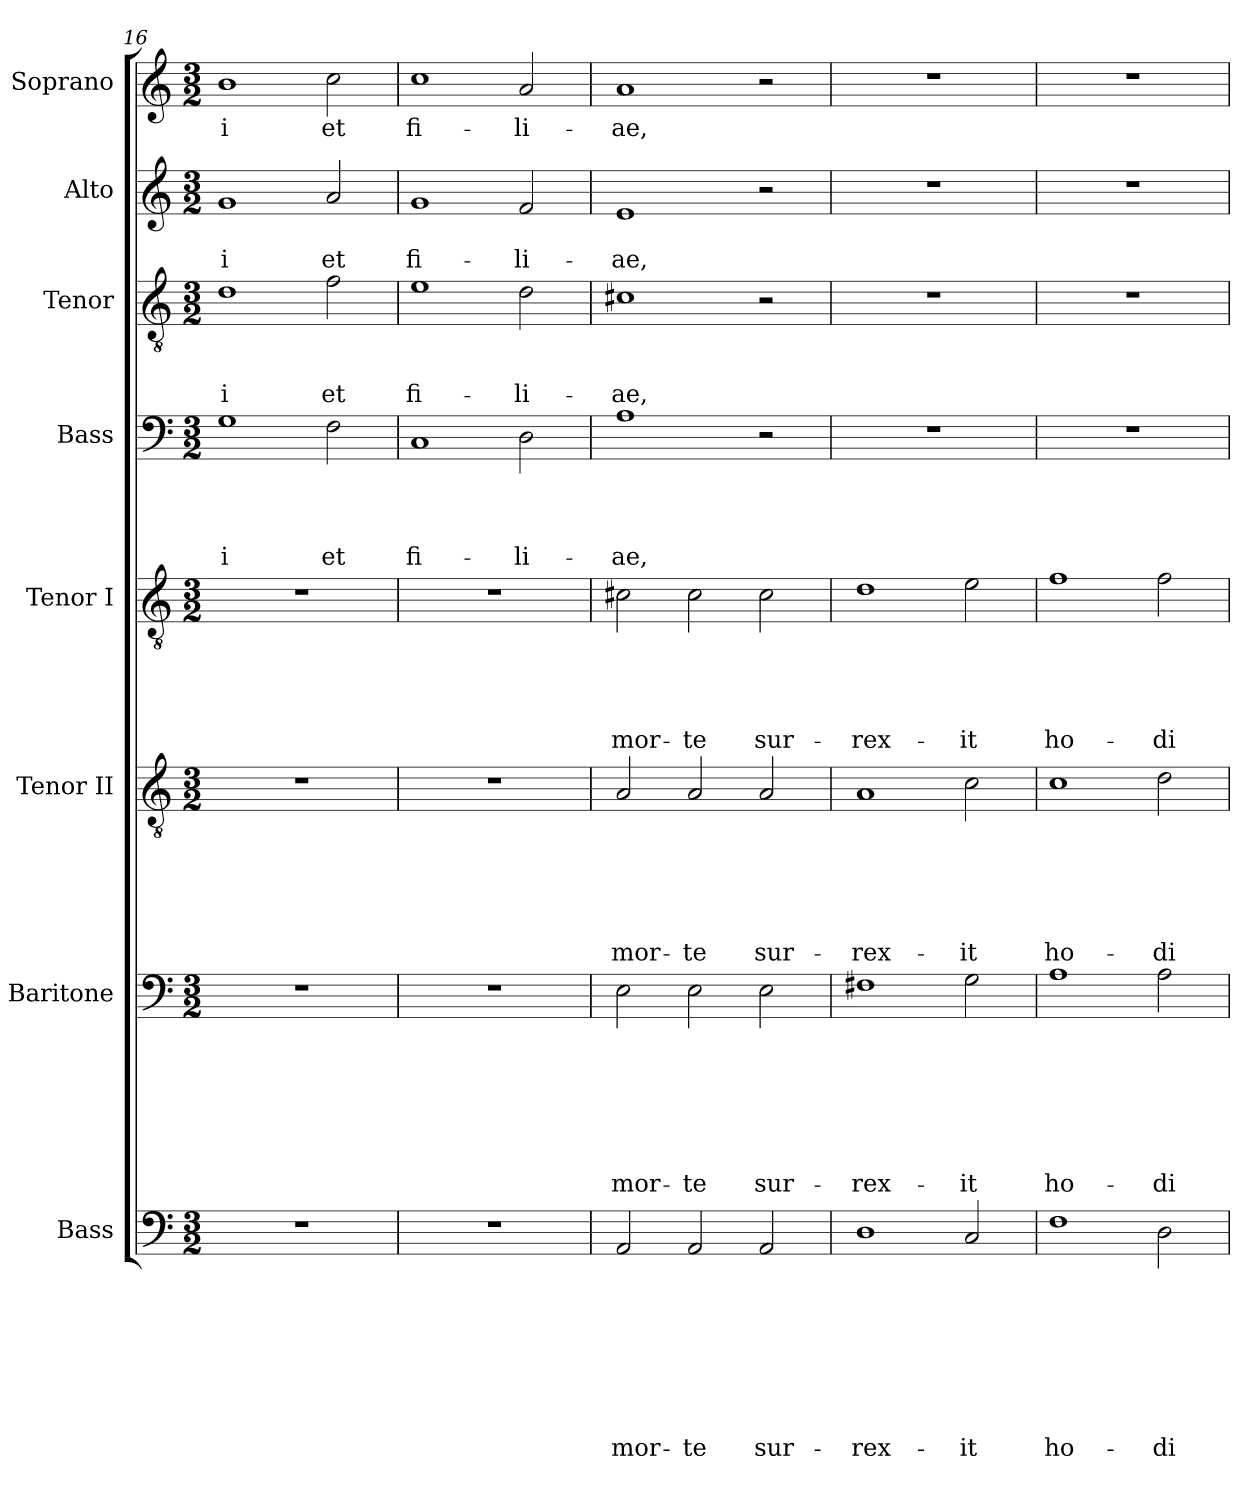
**kern	**text	**text	**text	**text	**text	**text	**text	**text	**kern	**text	**text	**text	**text	**text	**text	**text	**kern	**text	**text	**text	**text	**text	**text	**kern	**text	**text	**text	**text	**text	**kern	**text	**text	**text	**text	**kern	**text	**text	**text	**kern	**text	**text	**kern	**text
*part8	*part8	*part8	*part8	*part8	*part8	*part8	*part8	*part8	*part7	*part7	*part7	*part7	*part7	*part7	*part7	*part7	*part6	*part6	*part6	*part6	*part6	*part6	*part6	*part5	*part5	*part5	*part5	*part5	*part5	*part4	*part4	*part4	*part4	*part4	*part3	*part3	*part3	*part3	*part2	*part2	*part2	*part1	*part1
*staff8	*staff8	*staff8	*staff8	*staff8	*staff8	*staff8	*staff8	*staff8	*staff7	*staff7	*staff7	*staff7	*staff7	*staff7	*staff7	*staff7	*staff6	*staff6	*staff6	*staff6	*staff6	*staff6	*staff6	*staff5	*staff5	*staff5	*staff5	*staff5	*staff5	*staff4	*staff4	*staff4	*staff4	*staff4	*staff3	*staff3	*staff3	*staff3	*staff2	*staff2	*staff2	*staff1	*staff1
*I"Bass	*	*	*	*	*	*	*	*	*I"Baritone	*	*	*	*	*	*	*	*I"Tenor II	*	*	*	*	*	*	*I"Tenor I	*	*	*	*	*	*I"Bass	*	*	*	*	*I"Tenor	*	*	*	*I"Alto	*	*	*I"Soprano	*
*I'B	*	*	*	*	*	*	*	*	*I'B	*	*	*	*	*	*	*	*I'T II	*	*	*	*	*	*	*I'T I	*	*	*	*	*	*I'B	*	*	*	*	*I'T	*	*	*	*I'A	*	*	*I'S	*
*clefF4	*	*	*	*	*	*	*	*	*clefF4	*	*	*	*	*	*	*	*clefGv2	*	*	*	*	*	*	*clefGv2	*	*	*	*	*	*clefF4	*	*	*	*	*clefGv2	*	*	*	*clefG2	*	*	*clefG2	*
*k[]	*	*	*	*	*	*	*	*	*k[]	*	*	*	*	*	*	*	*k[]	*	*	*	*	*	*	*k[]	*	*	*	*	*	*k[]	*	*	*	*	*k[]	*	*	*	*k[]	*	*	*k[]	*
*C:	*	*	*	*	*	*	*	*	*C:	*	*	*	*	*	*	*	*C:	*	*	*	*	*	*	*C:	*	*	*	*	*	*C:	*	*	*	*	*C:	*	*	*	*C:	*	*	*C:	*
*M3/2	*	*	*	*	*	*	*	*	*M3/2	*	*	*	*	*	*	*	*M3/2	*	*	*	*	*	*	*M3/2	*	*	*	*	*	*M3/2	*	*	*	*	*M3/2	*	*	*	*M3/2	*	*	*M3/2	*
=16	=16	=16	=16	=16	=16	=16	=16	=16	=16	=16	=16	=16	=16	=16	=16	=16	=16	=16	=16	=16	=16	=16	=16	=16	=16	=16	=16	=16	=16	=16	=16	=16	=16	=16	=16	=16	=16	=16	=16	=16	=16	=16	=16
!LO:N:vis=1	!	!	!	!	!	!	!	!	!LO:N:vis=1	!	!	!	!	!	!	!	!LO:N:vis=1	!	!	!	!	!	!	!LO:N:vis=1	!	!	!	!	!	!	!	!	!	!LO:LY:b:rj	!	!	!	!LO:LY:b:rj	!	!	!LO:LY:b:rj	!	!LO:LY:b:rj
1.r	.	.	.	.	.	.	.	.	1.r	.	.	.	.	.	.	.	1.r	.	.	.	.	.	.	1.r	.	.	.	.	.	1G	.	.	.	-i	1d	.	.	-i	1g	.	-i	1b	-i
!	!	!	!	!	!	!	!	!	!	!	!	!	!	!	!	!	!	!	!	!	!	!	!	!	!	!	!	!	!	!	!	!	!	!LO:LY:b	!	!	!	!LO:LY:b	!	!	!LO:LY:b	!	!LO:LY:b
.	.	.	.	.	.	.	.	.	.	.	.	.	.	.	.	.	.	.	.	.	.	.	.	.	.	.	.	.	.	2F\	.	.	.	et	2f\	.	.	et	2a/	.	et	2cc\	et
=17	=17	=17	=17	=17	=17	=17	=17	=17	=17	=17	=17	=17	=17	=17	=17	=17	=17	=17	=17	=17	=17	=17	=17	=17	=17	=17	=17	=17	=17	=17	=17	=17	=17	=17	=17	=17	=17	=17	=17	=17	=17	=17	=17
!LO:N:vis=1	!	!	!	!	!	!	!	!	!LO:N:vis=1	!	!	!	!	!	!	!	!LO:N:vis=1	!	!	!	!	!	!	!LO:N:vis=1	!	!	!	!	!	!	!	!	!	!LO:LY:b:rj	!	!	!	!LO:LY:b:rj	!	!	!LO:LY:b:rj	!	!LO:LY:b:rj
1.r	.	.	.	.	.	.	.	.	1.r	.	.	.	.	.	.	.	1.r	.	.	.	.	.	.	1.r	.	.	.	.	.	1C	.	.	.	fi-	1e	.	.	fi-	1g	.	fi-	1cc	fi-
!	!	!	!	!	!	!	!	!	!	!	!	!	!	!	!	!	!	!	!	!	!	!	!	!	!	!	!	!	!	!	!	!	!	!LO:LY:b	!	!	!	!LO:LY:b	!	!	!LO:LY:b	!	!LO:LY:b
.	.	.	.	.	.	.	.	.	.	.	.	.	.	.	.	.	.	.	.	.	.	.	.	.	.	.	.	.	.	2D\	.	.	.	-li-	2d\	.	.	-li-	2f/	.	-li-	2a/	-li-
=18	=18	=18	=18	=18	=18	=18	=18	=18	=18	=18	=18	=18	=18	=18	=18	=18	=18	=18	=18	=18	=18	=18	=18	=18	=18	=18	=18	=18	=18	=18	=18	=18	=18	=18	=18	=18	=18	=18	=18	=18	=18	=18	=18
!	!	!	!	!	!	!	!	!LO:LY:b	!	!	!	!	!	!	!	!LO:LY:b	!	!	!	!	!	!	!LO:LY:b	!	!	!	!	!	!LO:LY:b	!	!	!	!	!LO:LY:b	!	!	!	!LO:LY:b	!	!	!LO:LY:b	!	!LO:LY:b
2AA/	.	.	.	.	.	.	.	mor-	2E\	.	.	.	.	.	.	mor-	2A/	.	.	.	.	.	mor-	2c#X\	.	.	.	.	mor-	1A	.	.	.	-ae,	1c#X	.	.	-ae,	1e	.	-ae,	1a	-ae,
!	!	!	!	!	!	!	!	!LO:LY:b	!	!	!	!	!	!	!	!LO:LY:b	!	!	!	!	!	!	!LO:LY:b	!	!	!	!	!	!LO:LY:b	!	!	!	!	!	!	!	!	!	!	!	!	!	!
2AA/	.	.	.	.	.	.	.	-te	2E\	.	.	.	.	.	.	-te	2A/	.	.	.	.	.	-te	2c#\	.	.	.	.	-te	.	.	.	.	.	.	.	.	.	.	.	.	.	.
!	!	!	!	!	!	!	!	!LO:LY:b	!	!	!	!	!	!	!	!LO:LY:b	!	!	!	!	!	!	!LO:LY:b	!	!	!	!	!	!LO:LY:b	!	!	!	!	!	!	!	!	!	!	!	!	!	!
2AA/	.	.	.	.	.	.	.	sur-	2E\	.	.	.	.	.	.	sur-	2A/	.	.	.	.	.	sur-	2c#\	.	.	.	.	sur-	2r	.	.	.	.	2r	.	.	.	2r	.	.	2r	.
=19	=19	=19	=19	=19	=19	=19	=19	=19	=19	=19	=19	=19	=19	=19	=19	=19	=19	=19	=19	=19	=19	=19	=19	=19	=19	=19	=19	=19	=19	=19	=19	=19	=19	=19	=19	=19	=19	=19	=19	=19	=19	=19	=19
!	!	!	!	!	!	!	!	!LO:LY:b	!	!	!	!	!	!	!	!LO:LY:b	!	!	!	!	!	!	!LO:LY:b	!	!	!	!	!	!LO:LY:b	!LO:N:vis=1	!	!	!	!	!LO:N:vis=1	!	!	!	!LO:N:vis=1	!	!	!LO:N:vis=1	!
1D	.	.	.	.	.	.	.	-rex-	1F#X	.	.	.	.	.	.	-rex-	1A	.	.	.	.	.	-rex-	1d	.	.	.	.	-rex-	1.r	.	.	.	.	1.r	.	.	.	1.r	.	.	1.r	.
!	!	!	!	!	!	!	!	!LO:LY:b	!	!	!	!	!	!	!	!LO:LY:b	!	!	!	!	!	!	!LO:LY:b	!	!	!	!	!	!LO:LY:b	!	!	!	!	!	!	!	!	!	!	!	!	!	!
2C/	.	.	.	.	.	.	.	-it	2G\	.	.	.	.	.	.	-it	2c\	.	.	.	.	.	-it	2e\	.	.	.	.	-it	.	.	.	.	.	.	.	.	.	.	.	.	.	.
=20	=20	=20	=20	=20	=20	=20	=20	=20	=20	=20	=20	=20	=20	=20	=20	=20	=20	=20	=20	=20	=20	=20	=20	=20	=20	=20	=20	=20	=20	=20	=20	=20	=20	=20	=20	=20	=20	=20	=20	=20	=20	=20	=20
!	!	!	!	!	!	!	!	!LO:LY:b	!	!	!	!	!	!	!	!LO:LY:b	!	!	!	!	!	!	!LO:LY:b	!	!	!	!	!	!LO:LY:b	!LO:N:vis=1	!	!	!	!	!LO:N:vis=1	!	!	!	!LO:N:vis=1	!	!	!LO:N:vis=1	!
1F	.	.	.	.	.	.	.	ho-	1A	.	.	.	.	.	.	ho-	1c	.	.	.	.	.	ho-	1f	.	.	.	.	ho-	1.r	.	.	.	.	1.r	.	.	.	1.r	.	.	1.r	.
!	!	!	!	!	!	!	!	!LO:LY:b	!	!	!	!	!	!	!	!LO:LY:b	!	!	!	!	!	!	!LO:LY:b	!	!	!	!	!	!LO:LY:b	!	!	!	!	!	!	!	!	!	!	!	!	!	!
2D\	.	.	.	.	.	.	.	-di-	2A\	.	.	.	.	.	.	-di-	2d\	.	.	.	.	.	-di-	2f\	.	.	.	.	-di-	.	.	.	.	.	.	.	.	.	.	.	.	.	.
=	=	=	=	=	=	=	=	=	=	=	=	=	=	=	=	=	=	=	=	=	=	=	=	=	=	=	=	=	=	=	=	=	=	=	=	=	=	=	=	=	=	=	=
*-	*-	*-	*-	*-	*-	*-	*-	*-	*-	*-	*-	*-	*-	*-	*-	*-	*-	*-	*-	*-	*-	*-	*-	*-	*-	*-	*-	*-	*-	*-	*-	*-	*-	*-	*-	*-	*-	*-	*-	*-	*-	*-	*-
